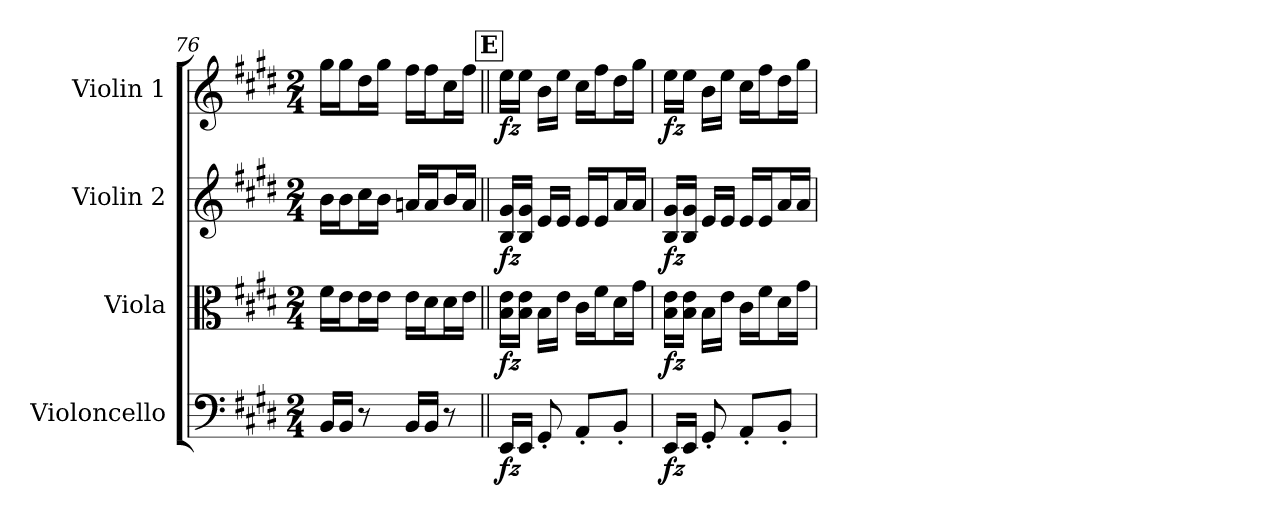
**kern	**dynam	**kern	**dynam	**kern	**dynam	**kern	**dynam
*part4	*part4	*part3	*part3	*part2	*part2	*part1	*part1
*staff4	*staff4	*staff3	*staff3	*staff2	*staff2	*staff1	*staff1
*I"Violoncello	*	*I"Viola	*	*I"Violin 2	*	*I"Violin 1	*
*I'Vc	*	*I'Vla	*	*I'Vln	*	*I'Vln	*
!!LO:LB:g=z
*clefF4	*	*clefC3	*	*clefG2	*	*clefG2	*
*k[f#c#g#d#]	*	*k[f#c#g#d#]	*	*k[f#c#g#d#]	*	*k[f#c#g#d#]	*
*M2/4	*	*M2/4	*	*M2/4	*	*M2/4	*
=76	=76	=76	=76	=76	=76	=76	=76
16BB/LL	.	16f#\LL	.	16b\LL	.	16gg#\LL	.
16BB/JJ	.	16e\J	.	16b\J	.	16gg#\J	.
8r	.	16e\L	.	16cc#\L	.	16dd#\L	.
.	.	16e\JJ	.	16b\JJ	.	16gg#\JJ	.
16BB/LL	.	16e\LL	.	16an/LL	.	16ff#\LL	.
16BB/JJ	.	16d#\J	.	16a/J	.	16ff#\J	.
8r	.	16d#\L	.	16b/L	.	16cc#\L	.
.	.	16e\JJ	.	16a/JJ	.	16ff#\JJ	.
!!LO:REH:place=s1:a:B:cj:fs=14:t=E
=77||	=77||	=77||	=77||	=77||	=77||	=77||	=77||
!	!LO:DY:b	!	!LO:DY:b	!	!LO:DY:b	!	!LO:DY:b
16EE/LL	fz	16B\ 16e\LL	fz	16B/ 16g#/LL	fz	16ee\LL	fz
16EE/JJ	.	16B\ 16e\JJ	.	16B/ 16g#/JJ	.	16ee\JJ	.
8GG#'/	.	16B\LL	.	16e/LL	.	16b\LL	.
.	.	16e\JJ	.	16e/JJ	.	16ee\JJ	.
8AA'/L	.	16c#\LL	.	16e/LL	.	16cc#\LL	.
.	.	16f#\J	.	16e/J	.	16ff#\J	.
8BB'/J	.	16d#\L	.	16a/L	.	16dd#\L	.
.	.	16g#\JJ	.	16a/JJ	.	16gg#\JJ	.
!!LO:LB:g=z
=78	=78	=78	=78	=78	=78	=78	=78
!	!LO:DY:b	!	!LO:DY:b	!	!LO:DY:b	!	!LO:DY:b
16EE/LL	fz	16B\ 16e\LL	fz	16B/ 16g#/LL	fz	16ee\LL	fz
16EE/JJ	.	16B\ 16e\JJ	.	16B/ 16g#/JJ	.	16ee\JJ	.
8GG#'/	.	16B\LL	.	16e/LL	.	16b\LL	.
.	.	16e\JJ	.	16e/JJ	.	16ee\JJ	.
8AA'/L	.	16c#\LL	.	16e/LL	.	16cc#\LL	.
.	.	16f#\J	.	16e/J	.	16ff#\J	.
8BB'/J	.	16d#\L	.	16a/L	.	16dd#\L	.
.	.	16g#\JJ	.	16a/JJ	.	16gg#\JJ	.
=	=	=	=	=	=	=	=
*-	*-	*-	*-	*-	*-	*-	*-
